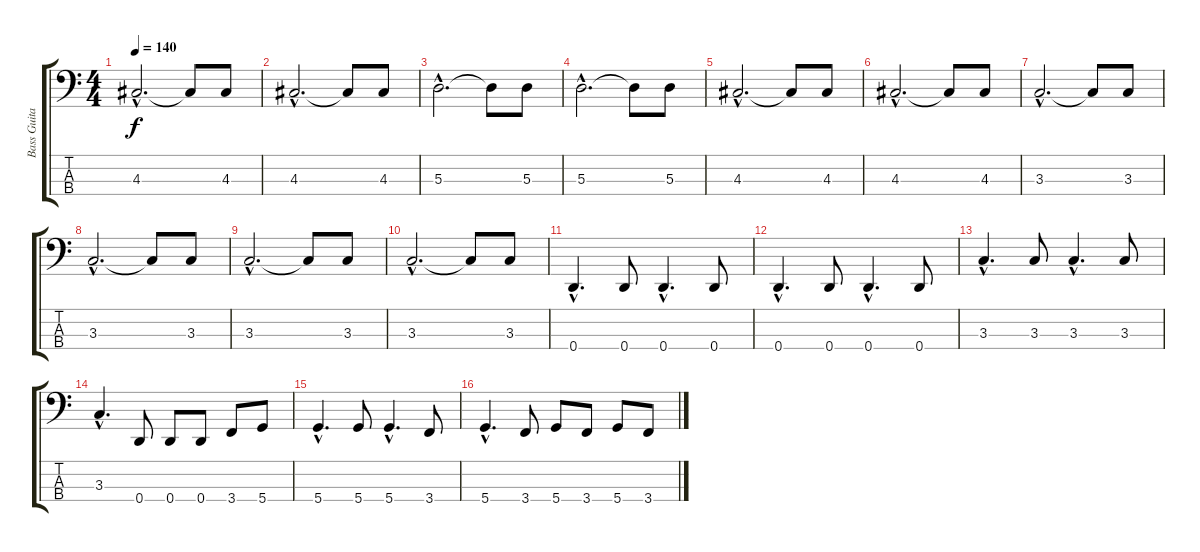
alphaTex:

\track ("Bass Guitar" "Bass Guita") {instrument electricbasspick}
\staff {score tabs}
\tuning (G2 D2 A1 D1) {hide}
\ts (4 4)
\tempo 140
\clef f4
\ks c
4.3{hac}.2{d dy f} 4.3{t}.8 4.3.8 |
4.3{hac}.2{d} 4.3{t}.8 4.3.8 |
5.3{hac}.2{d} 5.3{t}.8 5.3.8 |
5.3{hac}.2{d} 5.3{t}.8 5.3.8 |
4.3{hac}.2{d} 4.3{t}.8 4.3.8 |
4.3{hac}.2{d} 4.3{t}.8 4.3.8 |
3.3{hac}.2{d} 3.3{t}.8 3.3.8 |
3.3{hac}.2{d} 3.3{t}.8 3.3.8 |
3.3{hac}.2{d} 3.3{t}.8 3.3.8 |
3.3{hac}.2{d} 3.3{t}.8 3.3.8 |
0.4{hac}.4{d} 0.4.8 0.4{hac}.4{d} 0.4.8 |
0.4{hac}.4{d} 0.4.8 0.4{hac}.4{d} 0.4.8 |
3.3{hac}.4{d} 3.3.8 3.3{hac}.4{d} 3.3.8 |
3.3{hac}.4{d} 0.4.8 0.4.8 0.4.8 3.4.8 5.4.8 |
5.4{hac}.4{d} 5.4.8 5.4{hac}.4{d} 3.4.8 |
5.4{hac}.4{d} 3.4.8 5.4.8 3.4.8 5.4.8 3.4.8
